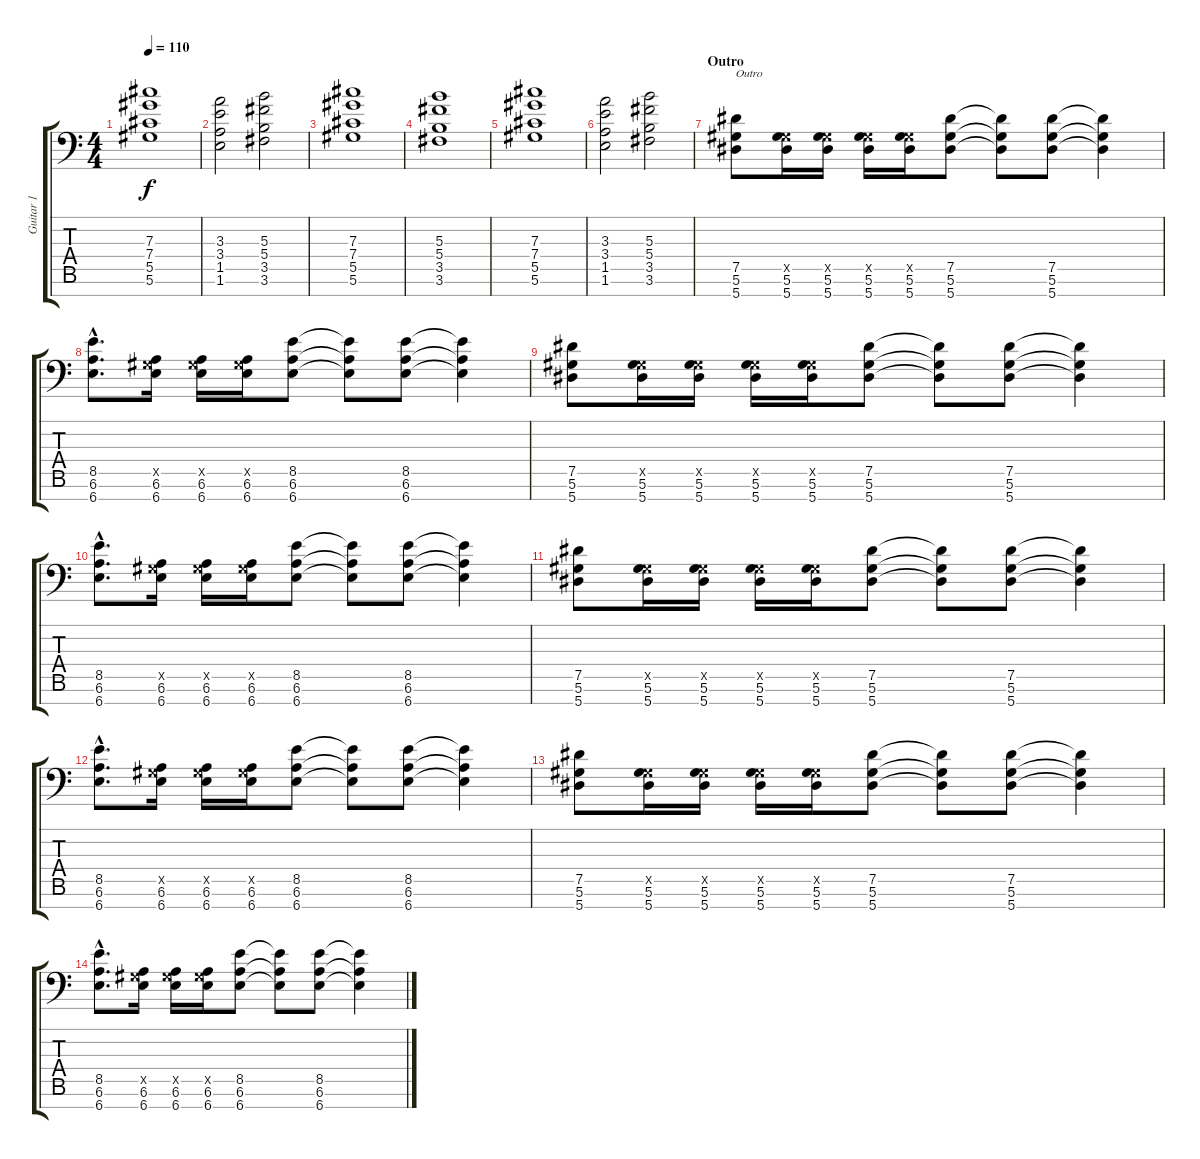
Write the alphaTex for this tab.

\track ("Guitar 1" "Guitar 1") {instrument electricguitarclean}
\staff {score tabs}
\tuning (Eb4 Bb3 Gb3 Db3 Ab2 Eb2 Bb1) {hide}
\ts (4 4)
\tempo 110
\clef f4
\ks c
(7.3 7.4 5.5 5.6).1{dy f} |
(3.3 3.4 1.5 1.6).2 (5.3 5.4 3.5 3.6).2 |
(7.3 7.4 5.5 5.6).1 |
(5.3 5.4 3.5 3.6).1 |
(7.3 7.4 5.5 5.6).1 |
(3.3 3.4 1.5 1.6).2 (5.3 5.4 3.5 3.6).2 |
\section ("" "Outro")
(7.5 5.6 5.7).8{txt "Outro"} (0.5{x} 5.6 5.7).16 (0.5{x} 5.6 5.7).16 (0.5{x} 5.6 5.7).16 (0.5{x} 5.6 5.7).16 (7.5 5.6 5.7).8 (7.5{t} 5.6{t} 5.7{t}).8 (7.5 5.6 5.7).8 (7.5{t} 5.6{t} 5.7{t}).4 |
(8.5{hac} 6.6{hac} 6.7{hac}).8{d} (0.5{x} 6.6 6.7).16 (0.5{x} 6.6 6.7).16 (0.5{x} 6.6 6.7).16 (8.5 6.6 6.7).8 (8.5{t} 6.6{t} 6.7{t}).8 (8.5 6.6 6.7).8 (8.5{t} 6.6{t} 6.7{t}).4 |
(7.5 5.6 5.7).8 (0.5{x} 5.6 5.7).16 (0.5{x} 5.6 5.7).16 (0.5{x} 5.6 5.7).16 (0.5{x} 5.6 5.7).16 (7.5 5.6 5.7).8 (7.5{t} 5.6{t} 5.7{t}).8 (7.5 5.6 5.7).8 (7.5{t} 5.6{t} 5.7{t}).4 |
(8.5{hac} 6.6{hac} 6.7{hac}).8{d} (0.5{x} 6.6 6.7).16 (0.5{x} 6.6 6.7).16 (0.5{x} 6.6 6.7).16 (8.5 6.6 6.7).8 (8.5{t} 6.6{t} 6.7{t}).8 (8.5 6.6 6.7).8 (8.5{t} 6.6{t} 6.7{t}).4 |
(7.5 5.6 5.7).8 (0.5{x} 5.6 5.7).16 (0.5{x} 5.6 5.7).16 (0.5{x} 5.6 5.7).16 (0.5{x} 5.6 5.7).16 (7.5 5.6 5.7).8 (7.5{t} 5.6{t} 5.7{t}).8 (7.5 5.6 5.7).8 (7.5{t} 5.6{t} 5.7{t}).4 |
(8.5{hac} 6.6{hac} 6.7{hac}).8{d} (0.5{x} 6.6 6.7).16 (0.5{x} 6.6 6.7).16 (0.5{x} 6.6 6.7).16 (8.5 6.6 6.7).8 (8.5{t} 6.6{t} 6.7{t}).8 (8.5 6.6 6.7).8 (8.5{t} 6.6{t} 6.7{t}).4 |
(7.5 5.6 5.7).8 (0.5{x} 5.6 5.7).16 (0.5{x} 5.6 5.7).16 (0.5{x} 5.6 5.7).16 (0.5{x} 5.6 5.7).16 (7.5 5.6 5.7).8 (7.5{t} 5.6{t} 5.7{t}).8 (7.5 5.6 5.7).8 (7.5{t} 5.6{t} 5.7{t}).4 |
(8.5{hac} 6.6{hac} 6.7{hac}).8{d} (0.5{x} 6.6 6.7).16 (0.5{x} 6.6 6.7).16 (0.5{x} 6.6 6.7).16 (8.5 6.6 6.7).8 (8.5{t} 6.6{t} 6.7{t}).8 (8.5 6.6 6.7).8 (8.5{t} 6.6{t} 6.7{t}).4
